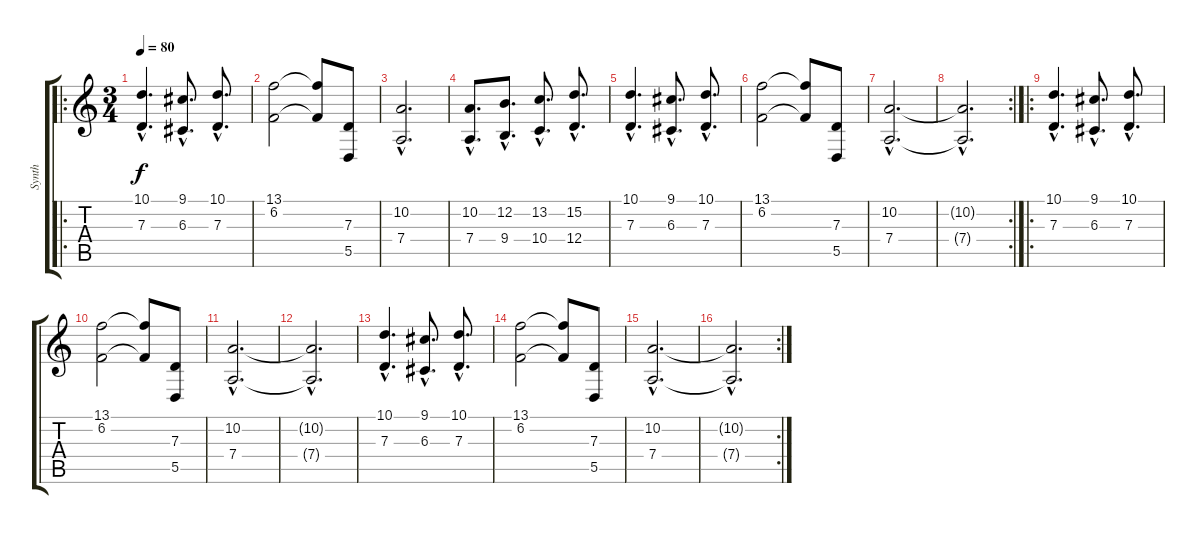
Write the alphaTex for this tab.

\track ("Synth" "Synth") {instrument churchorgan}
\staff {score tabs}
\tuning (E4 B3 G3 D3 A2 E2) {hide}
\ro
\ts (3 4)
\tempo 80
\clef g2
\ks c
(10.1{hac} 7.3{hac}).4{d dy f} (9.1{hac} 6.3{hac}).8{d} (10.1{hac} 7.3{hac}).8{d} |
(13.1 6.2).2 (13.1{t} 6.2{t}).8 (7.3 5.5).8 |
(10.2{hac} 7.4{hac}).2{d} |
(10.2{hac} 7.4{hac}).8{d} (12.2{hac} 9.4{hac}).8{d} (13.2{hac} 10.4{hac}).8{d} (15.2{hac} 12.4{hac}).8{d} |
(10.1{hac} 7.3{hac}).4{d} (9.1{hac} 6.3{hac}).8{d} (10.1{hac} 7.3{hac}).8{d} |
(13.1 6.2).2 (13.1{t} 6.2{t}).8 (7.3 5.5).8 |
(10.2{hac} 7.4{hac}).2{d} |
\rc 2
(10.2{hac t} 7.4{hac t}).2{d} |
\ro
(10.1{hac} 7.3{hac}).4{d} (9.1{hac} 6.3{hac}).8{d} (10.1{hac} 7.3{hac}).8{d} |
(13.1 6.2).2 (13.1{t} 6.2{t}).8 (7.3 5.5).8 |
(10.2{hac} 7.4{hac}).2{d} |
(10.2{hac t} 7.4{hac t}).2{d} |
(10.1{hac} 7.3{hac}).4{d} (9.1{hac} 6.3{hac}).8{d} (10.1{hac} 7.3{hac}).8{d} |
(13.1 6.2).2 (13.1{t} 6.2{t}).8 (7.3 5.5).8 |
(10.2{hac} 7.4{hac}).2{d} |
\rc 2
(10.2{hac t} 7.4{hac t}).2{d}
